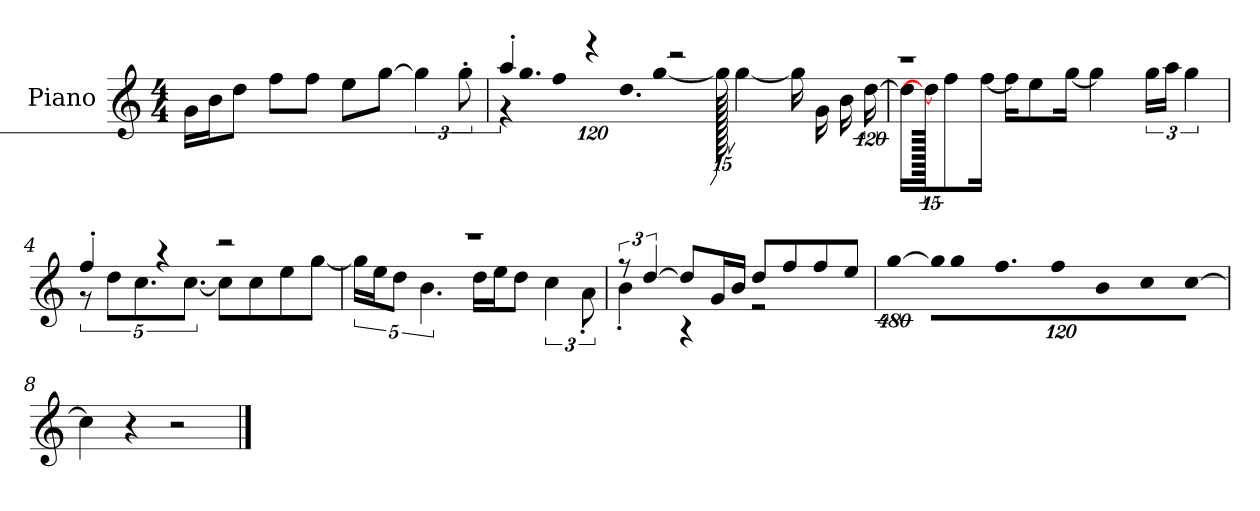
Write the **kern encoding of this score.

**kern
*part1
*staff1
*I"Piano
*I'P-no
*clefG2
*k[]
*M4/4
*MM90
=1
16g\LL
16b\J
8dd\J
8ff\L
8ff\J
8ee\L
[8gg\J
6gg\]
12gg'\
=2
*^
!	!LO:N:vis=32
4aa'/	640%23r
!	!LO:N:vis=16.
.	960%103gg\KL
!	!LO:N:vis=8
.	960%137ff\
4r	.
!	!LO:N:vis=16.
.	960%103dd\L
.	[384%41gg\J
2r	1920gg\]
.	[4gg\
.	16gg\LL]
.	16g\
.	16b\
.	[1920%119dd\JJ
=3	=3
1r	16dd\KL]
.	1920dd\_
.	8ff\
.	[16ff\Jk
.	16ff\KL]
.	8ee\
.	[16gg\Jk
.	4gg\]
.	24gg\LL
.	24aa\JJ
.	6gg\
1920ryy	.
!!LO:LB:g=z	!!
=4	=4
4ff'/	10r
.	10dd\L
.	10.cc\
4r	.
.	[10.cc\J
2r	8cc\L]
.	8cc\
.	8ee\
.	[8gg\J
=5	=5
1r	20gg\LL]
.	20ee\J
.	10dd\J
.	5.b\
.	16dd\LL
.	16ee\J
.	8dd\J
.	6cc\
.	12a'\
=6	=6
12r	4b'\
[6dd/	.
8dd/L]	4r
16g/L	.
16b/JJ	.
8dd/L	2r
8ff/	.
8ff/	.
8ee/J	.
*v	*v
=7
!LO:N:vis=4
[1920%427gg\
!LO:N:vis=16
1920%107gg\KL]
!LO:N:vis=8
640%71gg\
9.ff\
!LO:N:vis=8
640%71ff\
!LO:N:vis=8
640%71b\
!LO:N:vis=8
640%71cc\
!LO:N:vis=8
[640%71cc\J
=8
4cc\]
4r
2r
==
*-
